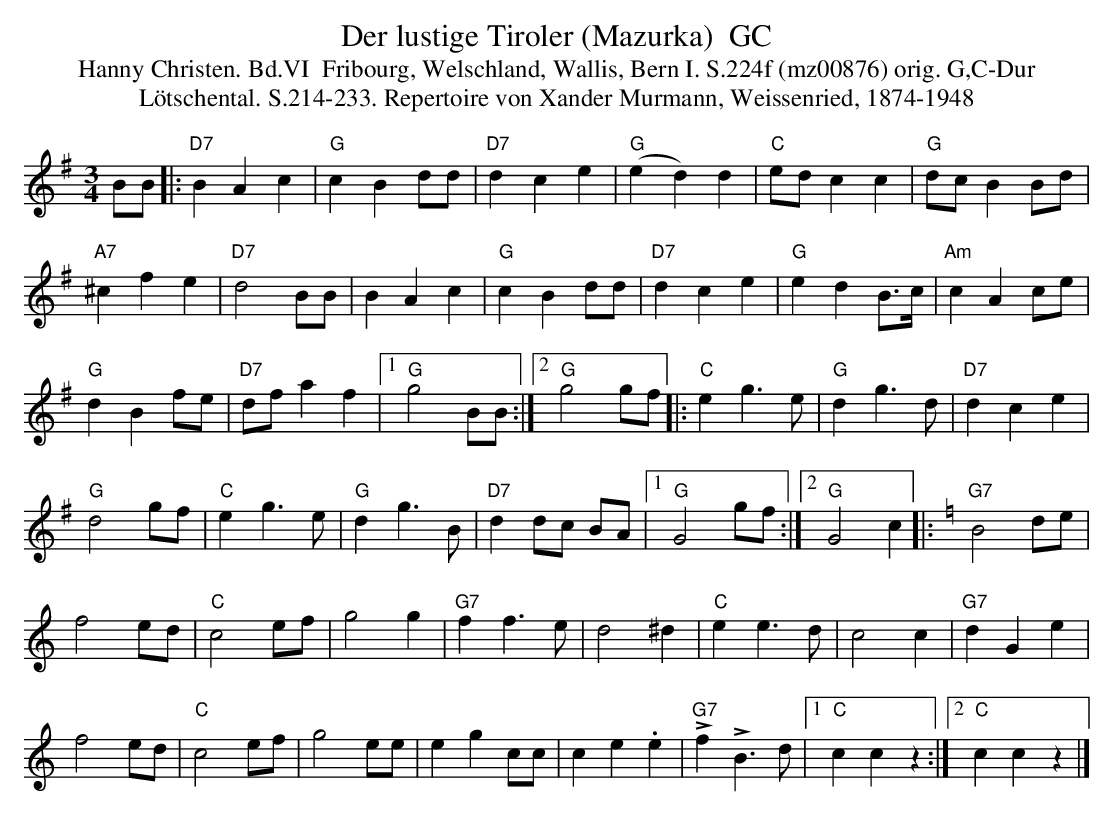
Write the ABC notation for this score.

X:1
T:Der lustige Tiroler (Mazurka)  GC
T:Hanny Christen. Bd.VI  Fribourg, Welschland, Wallis, Bern I. S.224f (mz00876) orig. G,C-Dur
T:L\"otschental. S.214-233. Repertoire von Xander Murmann, Weissenried, 1874-1948
M:3/4
L:1/8
K:G %%MIDI gchordon
BB |: "D7"B2A2c2 | "G"c2B2dd | "D7"d2c2e2 | "G"(e2d2)d2 | "C"edc2c2 | "G"dcB2Bd |
"A7"^c2f2e2 | "D7"d4BB | B2A2c2 | "G"c2B2dd | "D7"d2c2e2 | "G"e2d2B>c | "Am"c2A2ce |
"G"d2B2fe | "D7"dfa2f2 |1 "G"g4BB :|2 "G"g4gf |: "C"e2g3e | "G"d2g3d | "D7"d2c2e2 |
"G"d4gf | "C"e2g3e | "G"d2g3B | "D7"d2dc BA |1 "G"G4gf :|2 "G"G4c2 |: [K:C] "G7"B4de |
f4ed | "C"c4ef | g4g2 | "G7"f2f3e | d4^d2 | "C"e2e3d | c4c2 | "G7"d2G2e2 |
f4ed | "C"c4ef | g4ee | e2g2cc | c2e2.e2 | !>!"G7"f2!>!B3d |1 "C"c2c2z2 :|2 "C"c2c2z2 |]
